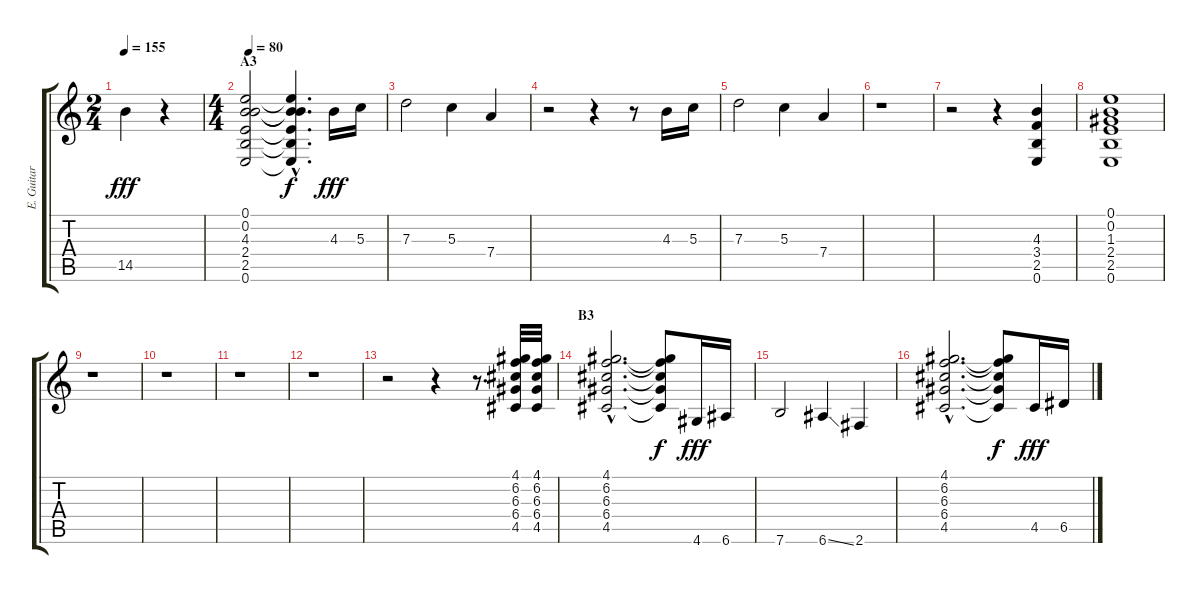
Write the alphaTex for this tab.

\track ("E. Guitar 1" "E. Guitar ") {instrument distortionguitar}
\staff {score tabs}
\tuning (E4 B3 G3 D3 A2 E2) {hide}
\ts (2 4)
\tempo 155
\clef g2
\ks c
14.5.4{dy fff} r.4 |
\ts (4 4)
\section ("" "A3")
\tempo 80
(0.1 0.2 4.3 2.4 2.5 0.6).2 (0.1{hac t} 0.2{hac t} 4.3{hac t} 2.4{hac t} 2.5{hac t} 0.6{hac t}).4{d dy f} 4.3.16{dy fff} 5.3.16 |
7.3.2 5.3.4 7.4.4 |
r.2 r.4 r.8 4.3.16 5.3.16 |
7.3.2 5.3.4 7.4.4 |
r.1 |
r.2 r.4 (4.3 3.4 2.5 0.6).4 |
(0.1 0.2 1.3 2.4 2.5 0.6).1 |
r.1 |
r.1 |
r.1 |
r.1 |
r.2 r.4 r.8{d} (4.1 6.2 6.3 6.4 4.5).32 (4.1 6.2 6.3 6.4 4.5).32 |
\section ("" "B3")
(4.1{hac} 6.2{hac} 6.3{hac} 6.4{hac} 4.5{hac}).2{d} (4.1{t} 6.2{t} 6.3{t} 6.4{t} 4.5{t}).8{dy f} 4.6.16{dy fff} 6.6.16 |
7.6.2 6.6{ss}.4 2.6.4 |
(4.1{hac} 6.2{hac} 6.3{hac} 6.4{hac} 4.5{hac}).2{d} (4.1{t} 6.2{t} 6.3{t} 6.4{t} 4.5{t}).8{dy f} 4.5.16{dy fff} 6.5.16
